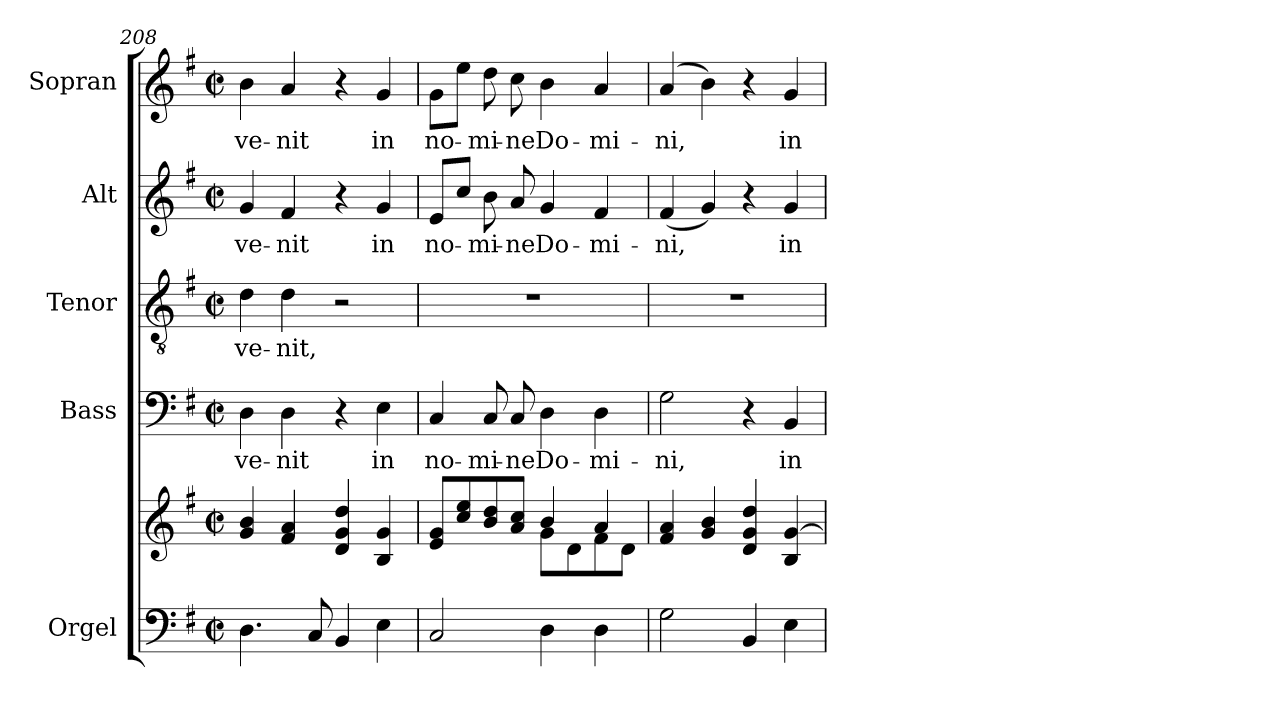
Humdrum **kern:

**kern	**kern	**kern	**text	**kern	**text	**kern	**text	**kern	**text
*part5	*part5	*part4	*part4	*part3	*part3	*part2	*part2	*part1	*part1
*staff6	*staff5	*staff4	*staff4	*staff3	*staff3	*staff2	*staff2	*staff1	*staff1
*I"Orgel	*	*I"Bass	*	*I"Tenor	*	*I"Alt	*	*I"Sopran	*
*I'Org.	*	*I'B.	*	*I'T.	*	*I'A.	*	*I'S.	*
*clefF4	*clefG2	*clefF4	*	*clefGv2	*	*clefG2	*	*clefG2	*
*k[f#]	*k[f#]	*k[f#]	*	*k[f#]	*	*k[f#]	*	*k[f#]	*
*G:	*G:	*G:	*	*G:	*	*G:	*	*G:	*
*M2/2	*M2/2	*M2/2	*	*M2/2	*	*M2/2	*	*M2/2	*
*met(c|)	*met(c|)	*met(c|)	*	*met(c|)	*	*met(c|)	*	*met(c|)	*
=208	=208	=208	=208	=208	=208	=208	=208	=208	=208
!	!	!	!LO:LY:b	!	!LO:LY:b	!	!LO:LY:b	!	!LO:LY:b
4.D\	4g/ 4b/	4D\	ve-	4d\	ve-	4g/	ve-	4b\	ve-
!	!	!	!LO:LY:b	!	!LO:LY:b	!	!LO:LY:b	!	!LO:LY:b
.	4f#/ 4a/	4D\	-nit	4d\	-nit,	4f#/	-nit	4a/	-nit
8C/	.	.	.	.	.	.	.	.	.
4BB/	4d/ 4g/ 4dd/	4r	.	2r	.	4r	.	4r	.
!	!	!	!LO:LY:b	!	!	!	!LO:LY:b	!	!LO:LY:b
4E\	4B/ 4g/	4E\	in	.	.	4g/	in	4g/	in
=209	=209	=209	=209	=209	=209	=209	=209	=209	=209
*	*^	*	*	*	*	*	*	*	*
!	!	!	!	!LO:LY:b	!	!	!	!LO:LY:b	!	!LO:LY:b
2C/	8e/ 8g/L	2ryy	4C/	no-	1r	.	8e/L	no-	8g\L	no-
.	8cc/ 8ee/	.	.	.	.	.	8cc/J	.	8ee\J	.
!	!	!	!	!LO:LY:b	!	!	!	!LO:LY:b	!	!LO:LY:b
.	8b/ 8dd/	.	8C/	-mi-	.	.	8b\	-mi-	8dd\	-mi-
!	!	!	!	!LO:LY:b	!	!	!	!LO:LY:b	!	!LO:LY:b
.	8a/ 8cc/J	.	8C/	-ne	.	.	8a/	-ne	8cc\	-ne
!	!	!	!	!LO:LY:b	!	!	!	!LO:LY:b	!	!LO:LY:b
4D\	4b/	8g\L	4D\	Do-	.	.	4g/	Do-	4b\	Do-
.	.	8d\	.	.	.	.	.	.	.	.
!	!	!	!	!LO:LY:b	!	!	!	!LO:LY:b	!	!LO:LY:b
4D\	4a/	8f#\	4D\	-mi-	.	.	4f#/	-mi-	4a/	-mi-
.	.	8d\J	.	.	.	.	.	.	.	.
=210	=210	=210	=210	=210	=210	=210	=210	=210	=210	=210
!	!	!	!	!LO:LY:b	!	!	!	!LO:LY:b	!	!LO:LY:b
*	*v	*v	*	*	*	*	*	*	*	*
2G\	4f#/ 4a/	2G\	-ni,	1r	.	(<4f#/	-ni,	(4a/	-ni,
.	4g/ 4b/	.	.	.	.	4g/)	.	4b\)	.
4BB/	4d/ 4g/ 4dd/	4r	.	.	.	4r	.	4r	.
!	!	!	!LO:LY:b	!	!	!	!LO:LY:b	!	!LO:LY:b
4E\	4B/ [>4g/	4BB/	in	.	.	4g/	in	4g/	in
=	=	=	=	=	=	=	=	=	=
*-	*-	*-	*-	*-	*-	*-	*-	*-	*-
